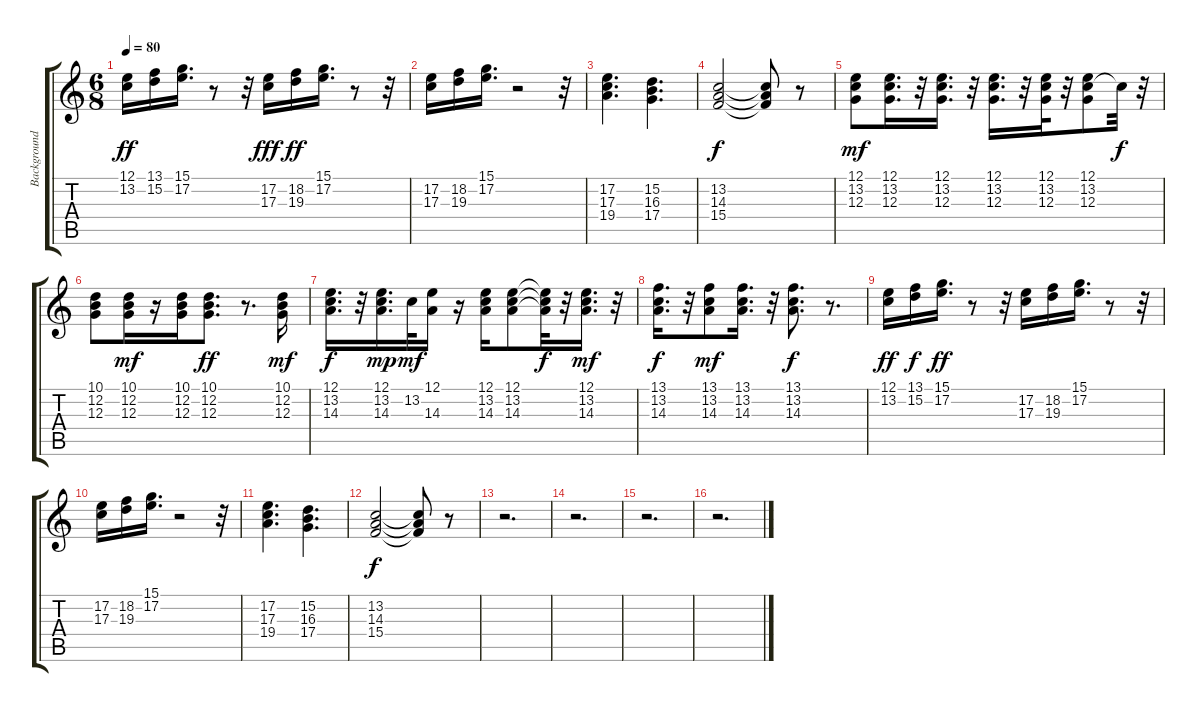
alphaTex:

\track ("Background Vocals" "Background") {instrument voiceoohs}
\staff {score tabs}
\tuning (E4 B3 G3 D3 A2 E2) {hide}
\ts (6 8)
\tempo 80
\clef g2
\ks c
(12.1 13.2).16{dy ff} (13.1 15.2).16 (15.1 17.2).16{d} r.8 r.32 (17.2 17.3).16{dy fff} (18.2 19.3).16{dy ff} (15.1 17.2).16{d} r.8 r.32 |
(17.2 17.3).16 (18.2 19.3).16 (15.1 17.2).16{d} r.2 r.32 |
(17.2 17.3 19.4).4{d} (15.2 16.3 17.4).4{d} |
(13.2 14.3 15.4).2{dy f} (13.2{t} 14.3{t} 15.4{t}).8 r.8 |
(12.1 13.2 12.3).8{dy mf} (12.1 13.2 12.3).16{d} r.32 (12.1 13.2 12.3).16{d} r.32 (12.1 13.2 12.3).16{d} r.32 (12.1 13.2 12.3).32 r.32 (12.1 13.2 12.3).8 13.2{t}.32{dy f} r.32 |
(10.1 12.2 12.3).8 (10.1 12.2 12.3).16{dy mf} r.16 (10.1 12.2 12.3).16 (10.1 12.2 12.3).8{d dy ff} r.8{d} (10.1 12.2 12.3).16{dy mf} |
(12.1 13.2 14.3).16{d dy f} r.32 (12.1 13.2 14.3).16{d dy mp} 13.2.32{dy mf} (12.1 14.3).16 r.16 (12.1 13.2 14.3).16 (12.1 13.2 14.3).8 (12.1{t} 13.2{t} 14.3{t}).32{dy f} r.32 (12.1 13.2 14.3).16{d dy mf} r.32 |
(13.1 13.2 14.3).16{d dy f} r.32 (13.1 13.2 14.3).8{dy mf} (13.1 13.2 14.3).16{d} r.32 (13.1 13.2 14.3).8{d dy f} r.8{d} |
(12.1 13.2).16{dy ff} (13.1 15.2).16{dy f} (15.1 17.2).16{d dy ff} r.8 r.32 (17.2 17.3).16 (18.2 19.3).16 (15.1 17.2).16{d} r.8 r.32 |
(17.2 17.3).16 (18.2 19.3).16 (15.1 17.2).16{d} r.2 r.32 |
(17.2 17.3 19.4).4{d} (15.2 16.3 17.4).4{d} |
(13.2 14.3 15.4).2{dy f} (13.2{t} 14.3{t} 15.4{t}).8 r.8 |
r.2{d} |
r.2{d} |
r.2{d} |
r.2{d}
